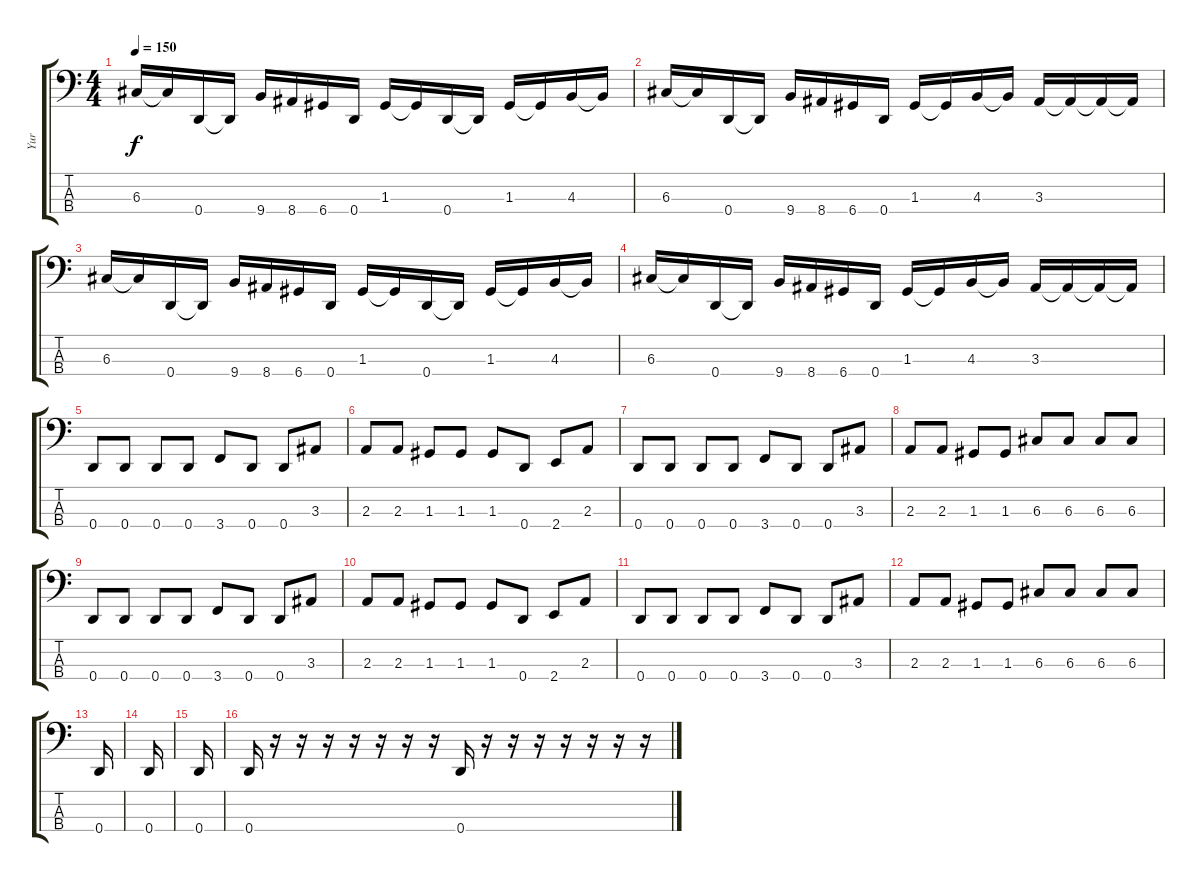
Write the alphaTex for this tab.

\track ("Yur" "Yur") {instrument electricbasspick}
\staff {score tabs}
\tuning (F2 C2 G1 D1) {hide}
\ts (4 4)
\tempo 150
\clef f4
\ks c
6.3.16{dy f} 6.3{t}.16 0.4.16 0.4{t}.16 9.4.16 8.4.16 6.4.16 0.4.16 1.3.16 1.3{t}.16 0.4.16 0.4{t}.16 1.3.16 1.3{t}.16 4.3.16 4.3{t}.16 |
6.3.16 6.3{t}.16 0.4.16 0.4{t}.16 9.4.16 8.4.16 6.4.16 0.4.16 1.3.16 1.3{t}.16 4.3.16 4.3{t}.16 3.3.16 3.3{t}.16 3.3{t}.16 3.3{t}.16 |
6.3.16 6.3{t}.16 0.4.16 0.4{t}.16 9.4.16 8.4.16 6.4.16 0.4.16 1.3.16 1.3{t}.16 0.4.16 0.4{t}.16 1.3.16 1.3{t}.16 4.3.16 4.3{t}.16 |
6.3.16 6.3{t}.16 0.4.16 0.4{t}.16 9.4.16 8.4.16 6.4.16 0.4.16 1.3.16 1.3{t}.16 4.3.16 4.3{t}.16 3.3.16 3.3{t}.16 3.3{t}.16 3.3{t}.16 |
0.4.8 0.4.8 0.4.8 0.4.8 3.4.8 0.4.8 0.4.8 3.3.8 |
2.3.8 2.3.8 1.3.8 1.3.8 1.3.8 0.4.8 2.4.8 2.3.8 |
0.4.8 0.4.8 0.4.8 0.4.8 3.4.8 0.4.8 0.4.8 3.3.8 |
2.3.8 2.3.8 1.3.8 1.3.8 6.3.8 6.3.8 6.3.8 6.3.8 |
0.4.8 0.4.8 0.4.8 0.4.8 3.4.8 0.4.8 0.4.8 3.3.8 |
2.3.8 2.3.8 1.3.8 1.3.8 1.3.8 0.4.8 2.4.8 2.3.8 |
0.4.8 0.4.8 0.4.8 0.4.8 3.4.8 0.4.8 0.4.8 3.3.8 |
2.3.8 2.3.8 1.3.8 1.3.8 6.3.8 6.3.8 6.3.8 6.3.8 |
0.4.16 |
0.4.16 |
0.4.16 |
0.4.16 r.16 r.16 r.16 r.16 r.16 r.16 r.16 0.4.16 r.16 r.16 r.16 r.16 r.16 r.16 r.16
